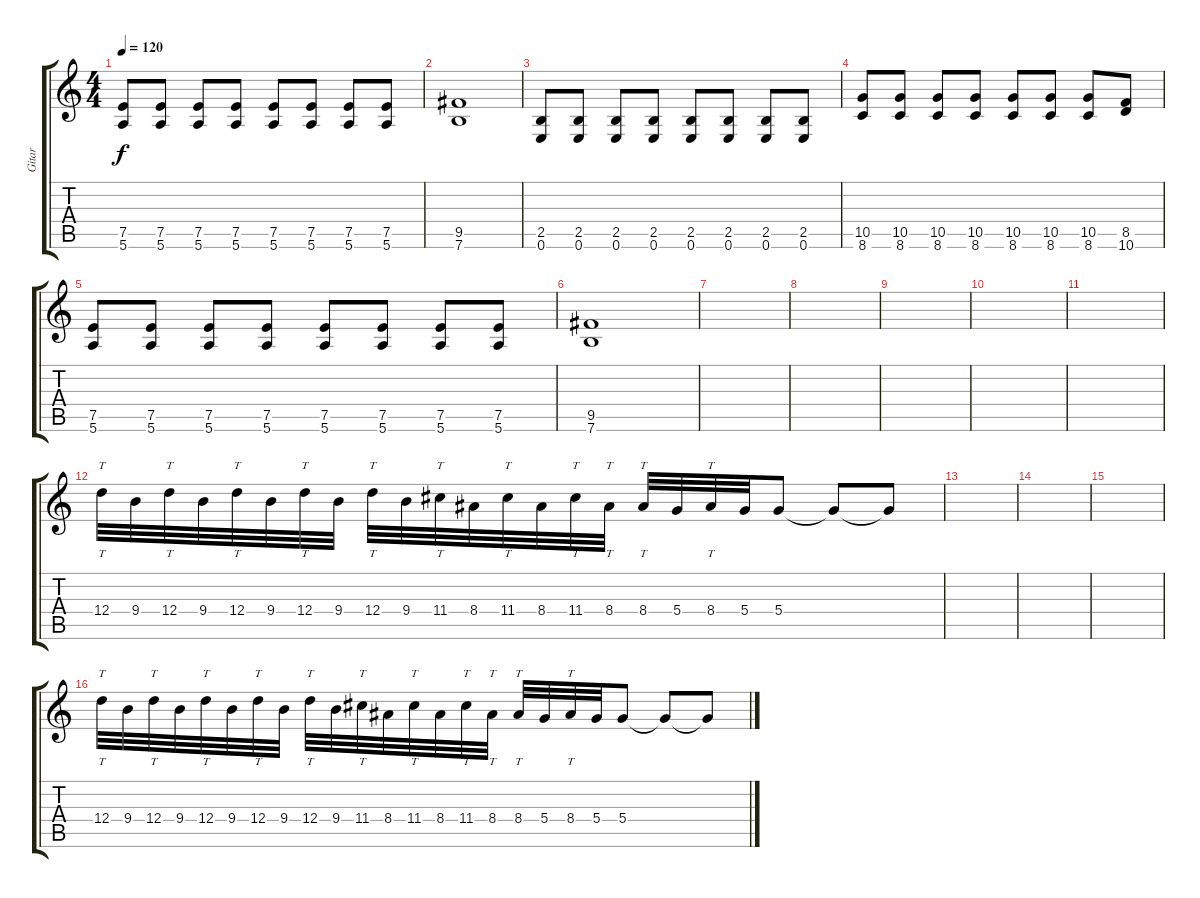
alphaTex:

\track ("Gitar" "Gitar") {instrument distortionguitar}
\staff {score tabs}
\tuning (E4 B3 G3 D3 A2 E2) {hide}
\ts (4 4)
\tempo 120
\clef g2
\ks c
(7.5 5.6).8{dy f} (7.5 5.6).8 (7.5 5.6).8 (7.5 5.6).8 (7.5 5.6).8 (7.5 5.6).8 (7.5 5.6).8 (7.5 5.6).8 |
(9.5 7.6).1 |
(2.5 0.6).8 (2.5 0.6).8 (2.5 0.6).8 (2.5 0.6).8 (2.5 0.6).8 (2.5 0.6).8 (2.5 0.6).8 (2.5 0.6).8 |
(10.5 8.6).8 (10.5 8.6).8 (10.5 8.6).8 (10.5 8.6).8 (10.5 8.6).8 (10.5 8.6).8 (10.5 8.6).8 (8.5 10.6).8 |
(7.5 5.6).8 (7.5 5.6).8 (7.5 5.6).8 (7.5 5.6).8 (7.5 5.6).8 (7.5 5.6).8 (7.5 5.6).8 (7.5 5.6).8 |
(9.5 7.6).1 |
|
|
|
|
|
12.4.32{tt} 9.4.32 12.4.32{tt} 9.4.32 12.4.32{tt} 9.4.32 12.4.32{tt} 9.4.32 12.4.32{tt} 9.4.32 11.4.32{tt} 8.4.32 11.4.32{tt} 8.4.32 11.4.32{tt} 8.4.32{tt} 8.4.32{tt} 5.4.32 8.4.32{tt} 5.4.32 5.4.8 5.4{t}.8 5.4{t}.8 |
|
|
|
12.4.32{tt} 9.4.32 12.4.32{tt} 9.4.32 12.4.32{tt} 9.4.32 12.4.32{tt} 9.4.32 12.4.32{tt} 9.4.32 11.4.32{tt} 8.4.32 11.4.32{tt} 8.4.32 11.4.32{tt} 8.4.32{tt} 8.4.32{tt} 5.4.32 8.4.32{tt} 5.4.32 5.4.8 5.4{t}.8 5.4{t}.8
